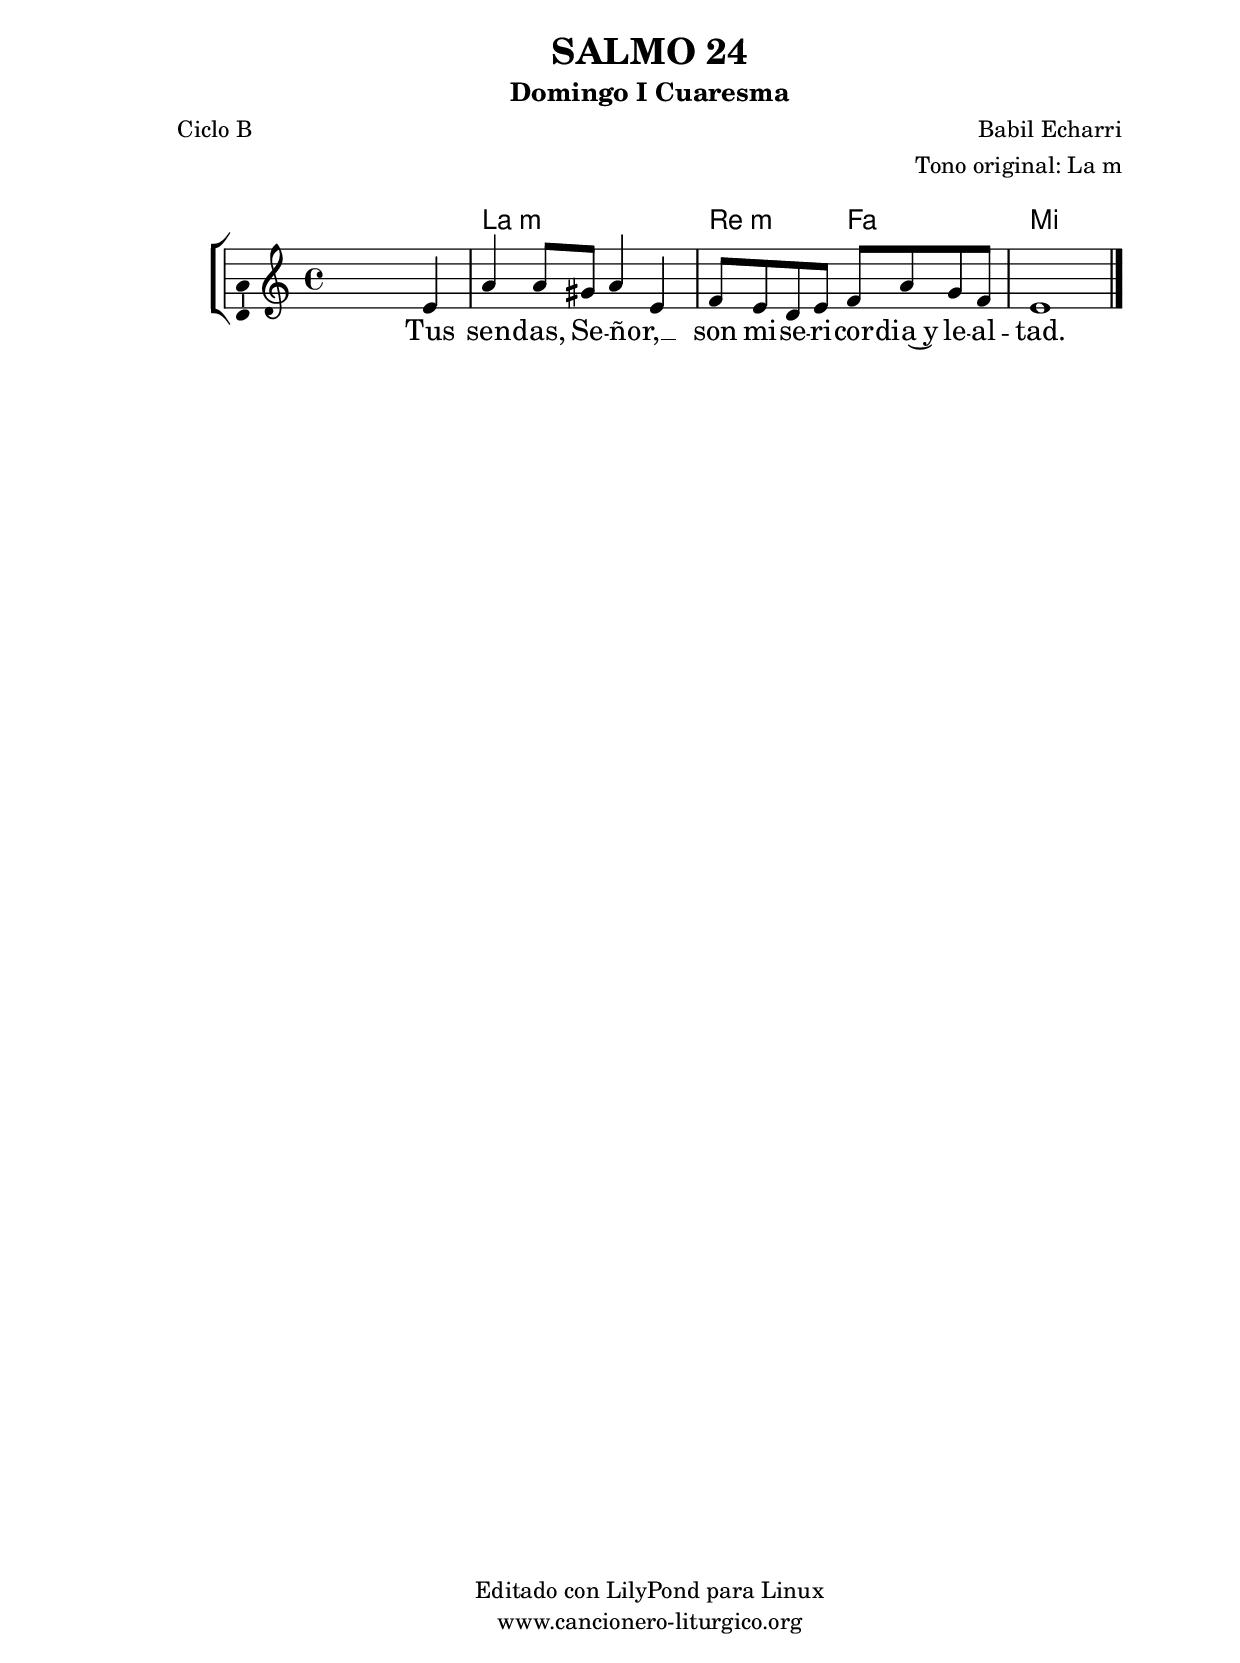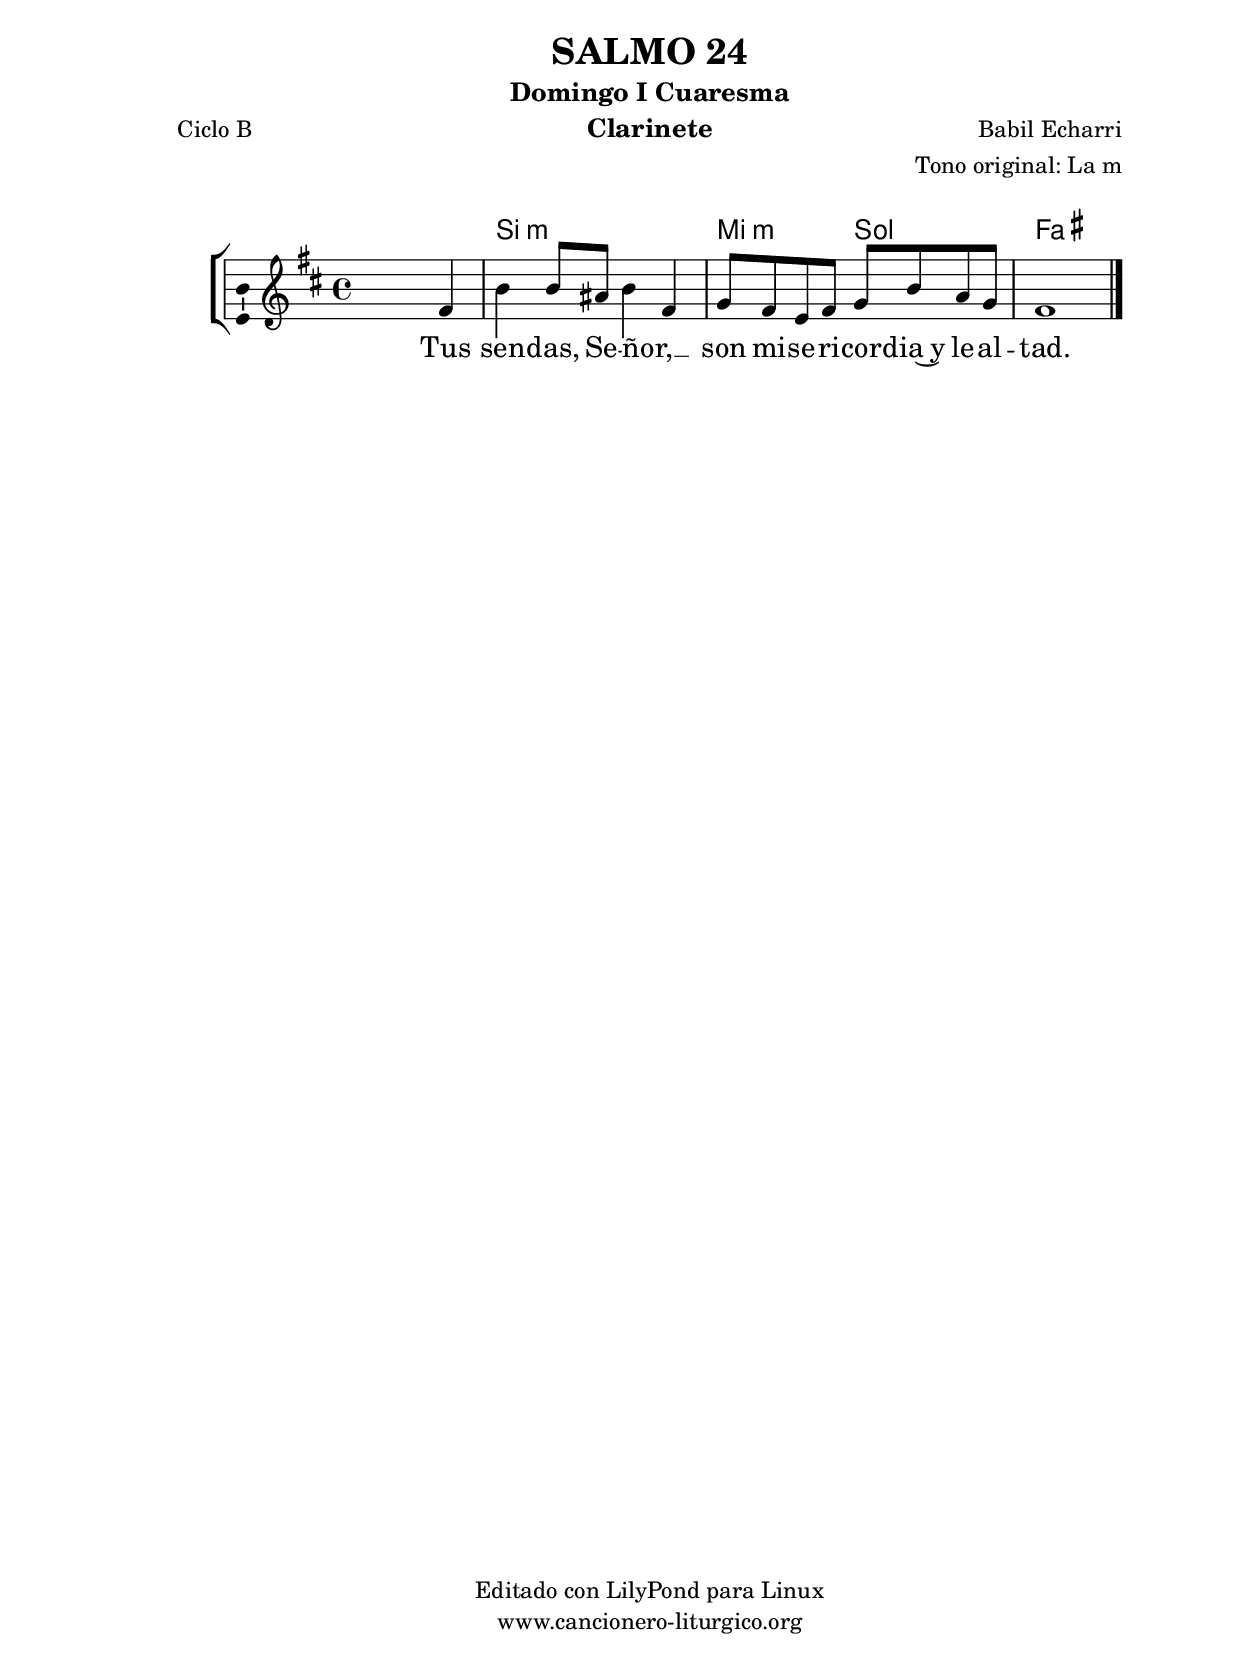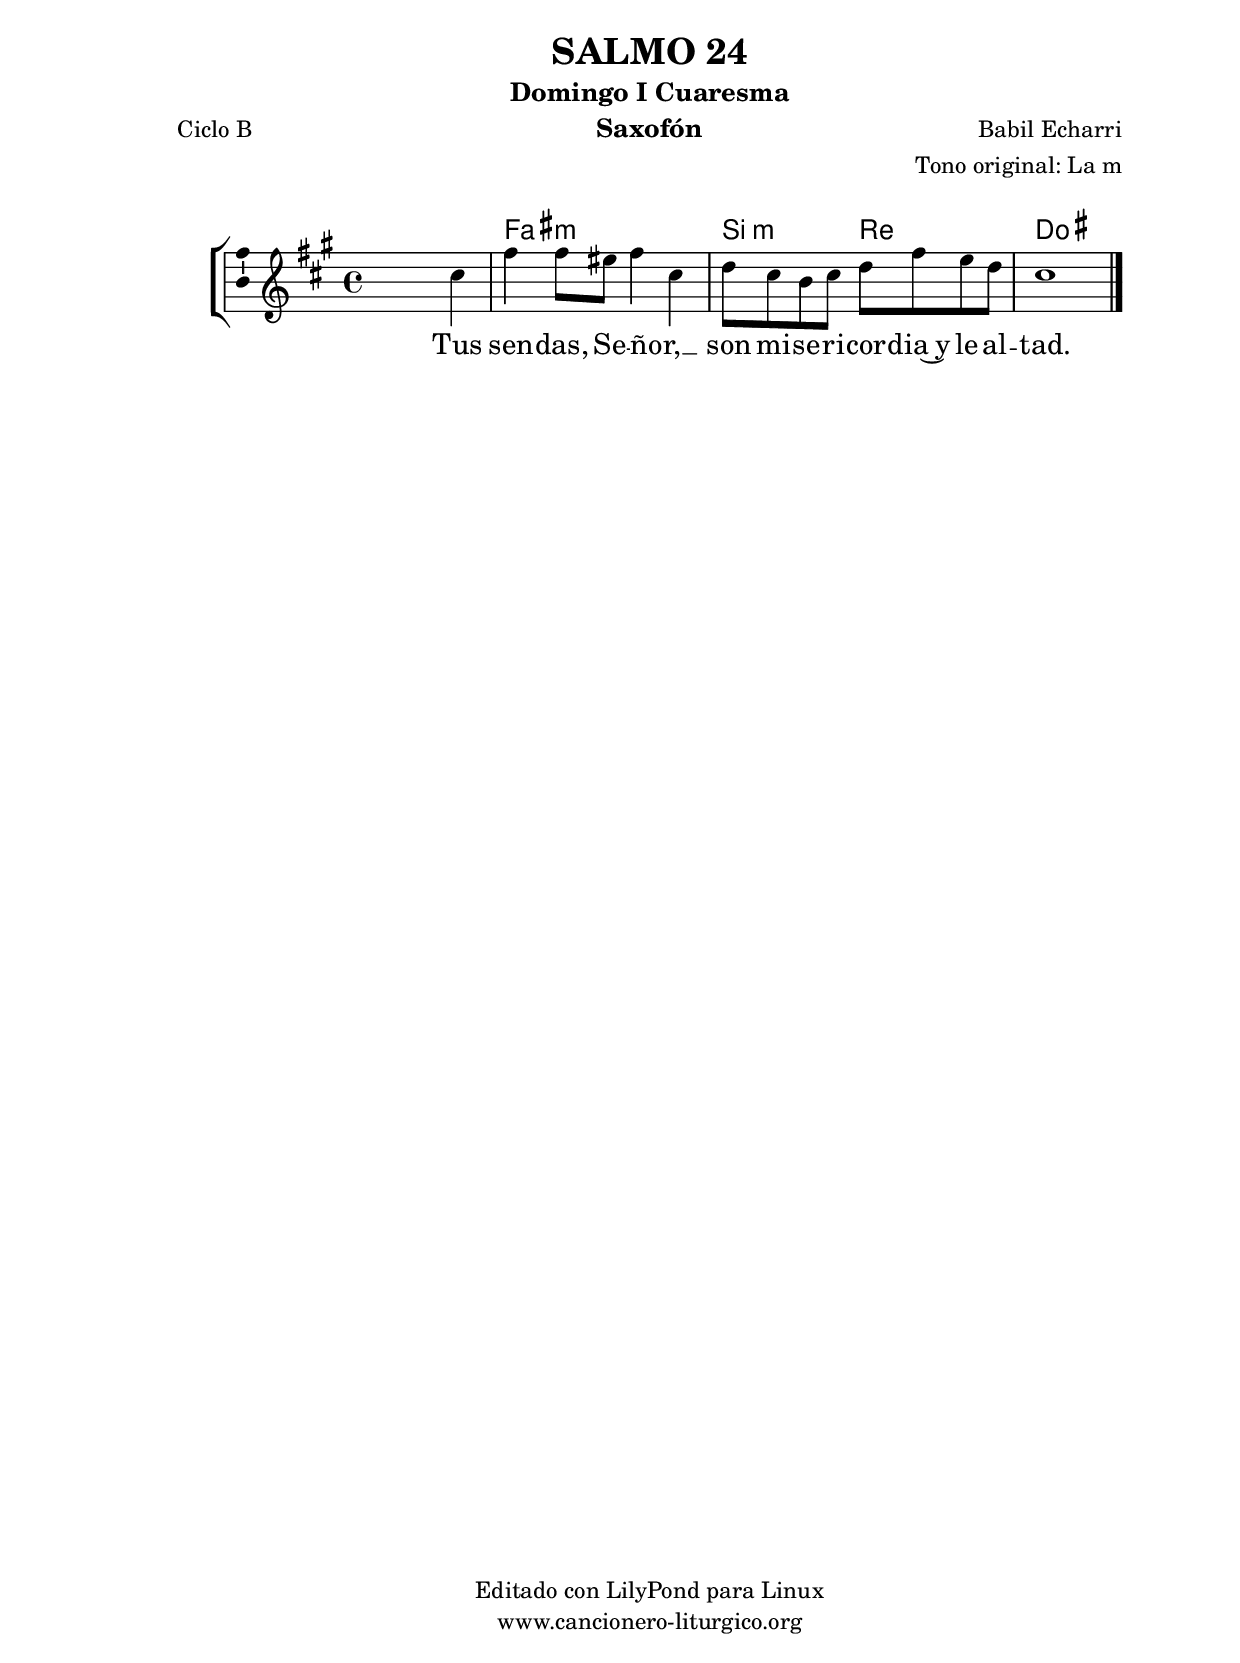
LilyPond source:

%
%para convertir .midi en .wav:
%timidity filename.midi -Ow -o finename.wav
%
%
%Para convertir de .wav a .mp3:
%lame -h -m j filename.wav
%
%
%para escuchar el midi:
%timidity nombrefichero.midi
%


%versión de lilypond para la que se ha escrito esta partitura:
\version "2.16.0"

	%Tamaño papel
	#(set-default-paper-size "a4")
	%Tamaño partitura
	#(set-global-staff-size 20)
	%No responde al pulsar sobre una nota
	#(ly:set-option 'point-and-click #f)

%parámetros del encabezamiento:
\header {
	title = "SALMO 24"
	subtitle = "Domingo I Cuaresma"
	composer = "Babil Echarri"
	poet = "Ciclo B"
	meter = ""
	arranger = "Tono original: La m"
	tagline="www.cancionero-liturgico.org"
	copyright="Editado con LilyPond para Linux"
	}

%parámetros asociados al papel:
\paper  {
	oddHeaderMarkup = \markup {\fill-line { \on-the-fly #not-first-page \fromproperty #'header:title \on-the-fly #not-first-page \fromproperty #'header:composer }}
	evenHeaderMarkup = \markup {\fill-line { \fromproperty #'header:composer \fromproperty #'header:title }}
	#(set-paper-size "a4")
	print-page-number = ##f
	first-page-number = 1
	print-first-page-number = ##f
%	head-separation = 3.0 \cm
	top-margin = 2.0 \cm
	bottom-margin = 0.5\cm
%%%	bottom-margin = -1.0\cm
	left-margin = 3.0 \cm
	line-width = 16.0 \cm 
	indent = 8\mm
	interscoreline = 2.\mm
	between-system-space = 15\mm
%	para que las partituras no llenen la hoja:
	ragged-bottom = ##t
%	idem para la última hoja:
	ragged-last-bottom = ##f
%	para que las partituras llenen el ancho del papel:
	ragged-last = ##f
	after-title-space = 2.5 \cm
%page-count=1
%system-count=1

	%Flexible Vertical Spacing
%	markup-markup-spacing =
%	#'((basic-distance . 15) (minimum-distance . 15) (padding . 3))
	markup-system-spacing =
	#'((basic-distance . 15) (minimum-distance . 15) (padding . 3))
	system-system-spacing =
	#'((basic-distance . 15) (minimum-distance . 15) (padding . 3))
	score-system-spacing =
	#'((basic-distance . 15) (minimum-distance . 15) (padding . 5))
%	top-system-spacing = % header
%	#'((basic-distance . 8) (minimum-distance . 0) (padding . 3))
%	top-markup-spacing =
%	#'((basic-distance . 20) (minimum-distance . 20) (padding . 3))
	last-bottom-spacing = % footer
	#'((basic-distance . 5) (minimum-distance . 5) (padding . 3))
%	score-markup-spacing =
%	#'((basic-distance . 16) (minimum-distance . 13) (padding . 3))

	}


%parámetros que afectan a toda la partitura:
global =  {
	%clave de sol (G):
	\clef G
	%armadura:
%%%	\transpose ees c
	\key a \minor
	\tempo 4=100
	\set Score.tempoHideNote = ##t
	}


acordes = {
	\italianChords
	\chordmode {
%%%	\transpose ees c
{

s1
a1:m d2:m f e1

	}
	}
}

melodia = 
%%%\transpose ees c
{
	\relative c'{
	\time 4/4

s2 s4 e4
a4 a8 gis a4 e
f8 e d e f a g f
e1

	\bar "|."
	}
	}


texto = \lyricmode {
Tus sen -- das, Se -- ñor, __ _ son mi -- se -- ri -- cor -- dia~y le -- al -- tad.
	}


acordesStaff = \context ChordNames = acordesStaff <<
	\set chordChanges = ##t
	\acordes
	>>


vozStaff = \context Voice = vozStaff
\with {\consists "Ambitus_engraver"}
<<
%	\set Staff.instrumentName = ""
%	\set Staff.shortInstrumentName = ""
%	\set Staff.midiInstrument = #"clarinet"
%	\set Staff.midiInstrument = #"cello"
%	\set Staff.midiInstrument = #"flute"
	\set Staff.midiInstrument = #"electric guitar (jazz)"
%	\set Staff.midiInstrument = #"english horn"
%	\set Staff.midiInstrument = #"violin"
%	\set Staff.midiInstrument = #"glockenspiel"
	\set Staff.midiMinimumVolume = #0.7
	\set Staff.midiMaximumVolume = #0.9
	\global
	\melodia
	>>


textoStaff = \context Lyrics = textoStaff <<
	\lyricsto vozStaff \texto
	>>

\book {
	\score {
		\context ChoirStaff {
			\override StaffGroup.SystemStartBracket #'collapse-height = #1
			\override Score.SystemStartBar #'collapse-height = #1
			<<
			\acordesStaff
			\vozStaff
			\textoStaff
			>>
			}
		\layout {
	    		\context {
				\Lyrics
				\override LyricText #'font-size = #2
				}
	   		 \context {
				\Score
				%fontSize = #3
				\override StaffSymbol #'staff-space = #(magstep +3)
				%\override Beam #'thickness = #0.55
				%\override SpacingSpanner #'spacing-increment = #1.0
				%\override Slur #'height-limit = #1.5
				}
			}
		}
	\score {
		\unfoldRepeats
		\context ChoirStaff {
			<<
			\acordesStaff
			\vozStaff
			>>
			}
		\midi {
	  		\context {
	  			\Score
				tempoWholesPerMinute = #(ly:make-moment 70 4)
				}
			}
		}
	}

%Partitura para clarinete
#(define output-suffix "C")
\book {
	\header{
		instrument = "Clarinete"
		}
	\score {
		\context ChoirStaff {
			\override StaffGroup.SystemStartBracket #'collapse-height = #1
			\override Score.SystemStartBar #'collapse-height = #1
\transpose c d
			<<
			\acordesStaff
			\vozStaff
			\textoStaff
			>>
			}
		\layout {
	    		\context {
				\Lyrics
				\override LyricText #'font-size = #2
				}
	   		 \context {
				\Score
				%fontSize = #3
				\override StaffSymbol #'staff-space = #(magstep +3)
				%\override Beam #'thickness = #0.55
				%\override SpacingSpanner #'spacing-increment = #1.0
				%\override Slur #'height-limit = #1.5
				}
			}
		}
	}

%Partitura para saxofón
#(define output-suffix "S")
\book {
	\header{
		instrument = "Saxofón"
		}
	\score {
		\context ChoirStaff {
			\override StaffGroup.SystemStartBracket #'collapse-height = #1
			\override Score.SystemStartBar #'collapse-height = #1
\transpose c a
			<<
			\acordesStaff
			\vozStaff
			\textoStaff
			>>
			}
		\layout {
	    		\context {
				\Lyrics
				\override LyricText #'font-size = #2
				}
	   		 \context {
				\Score
				%fontSize = #3
				\override StaffSymbol #'staff-space = #(magstep +3)
				%\override Beam #'thickness = #0.55
				%\override SpacingSpanner #'spacing-increment = #1.0
				%\override Slur #'height-limit = #1.5
				}
			}
		}
	}

